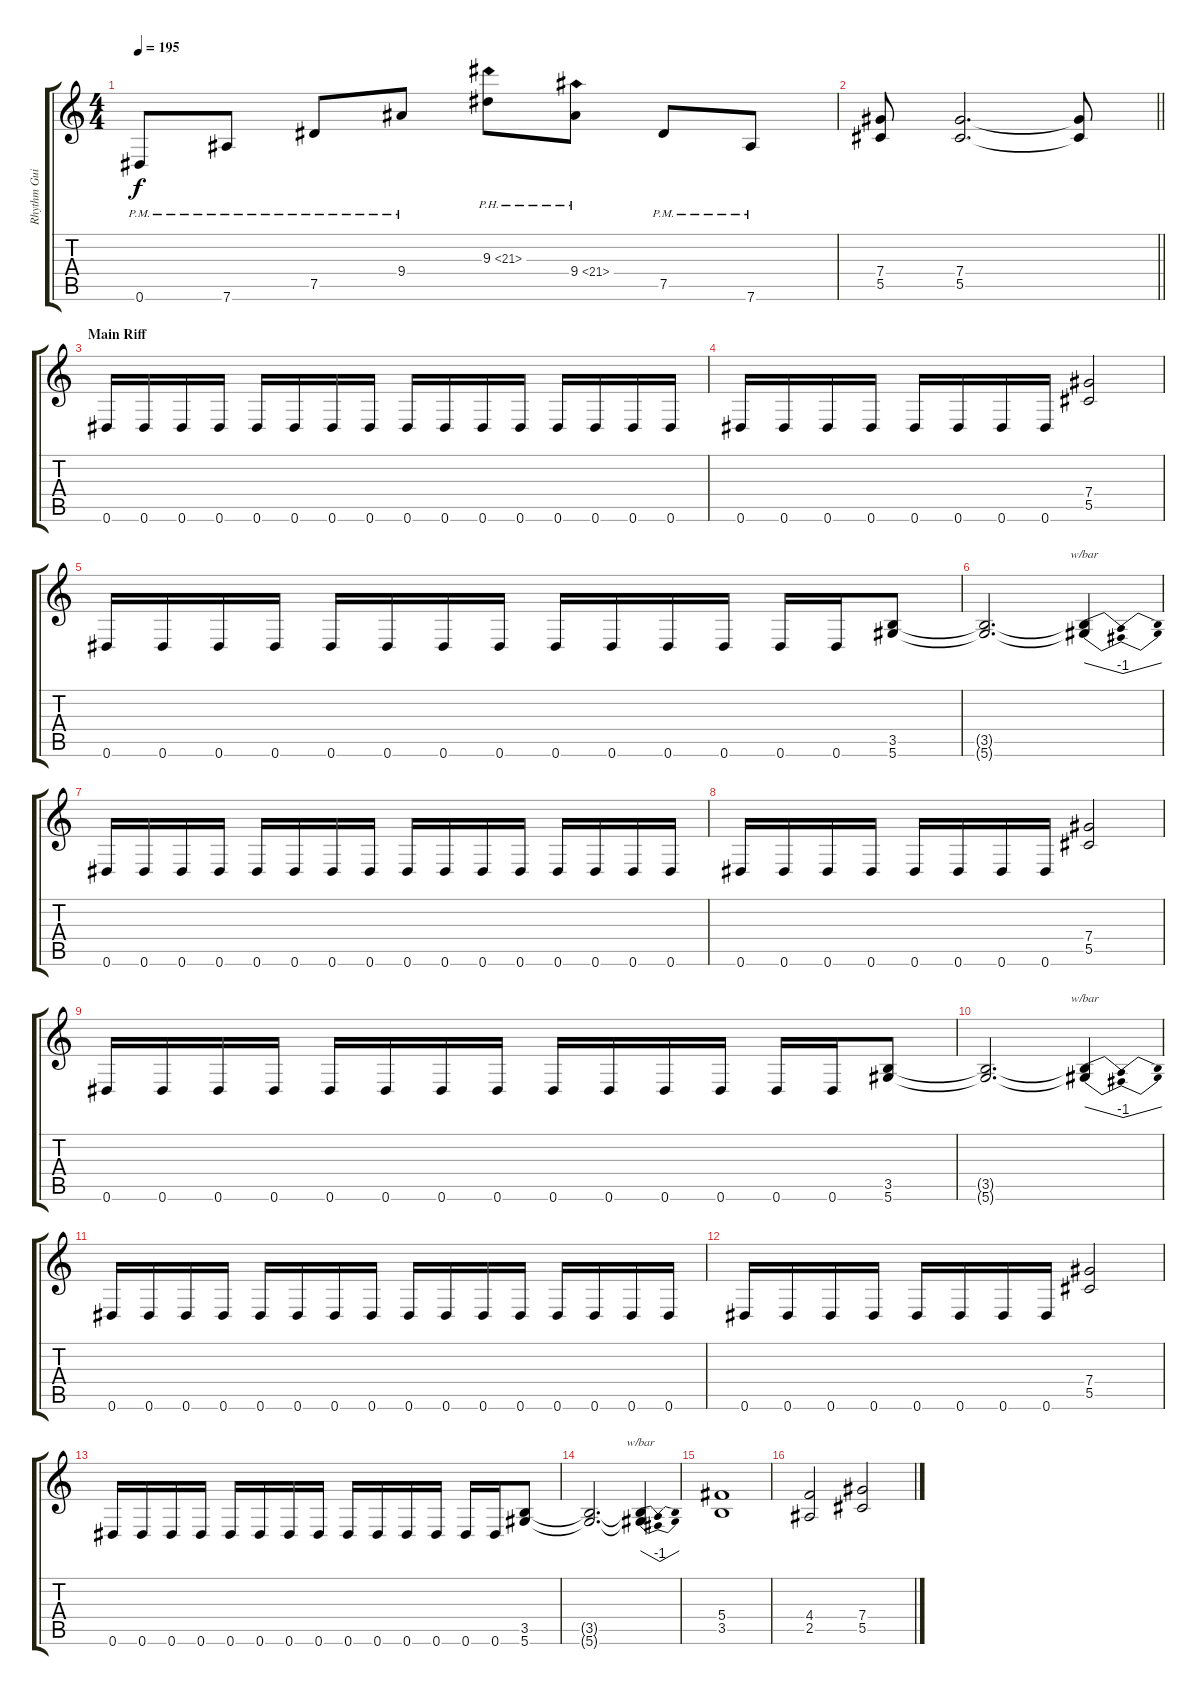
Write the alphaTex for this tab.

\track ("Rhythm Guitar" "Rhythm Gui") {instrument distortionguitar}
\staff {score tabs}
\tuning (Eb4 Bb3 Gb3 Db3 Ab2 Eb2) {hide}
\ts (4 4)
\tempo 195
\clef g2
\ks c
0.6{pm}.8{dy f} 7.6{pm}.8 7.5{pm}.8 9.4{pm}.8 9.3{ph 12}.8 9.4{ph 12}.8 7.5{pm}.8 7.6{pm}.8 |
\barLineRight lightlight
(7.4 5.5).8 (7.4 5.5).2{d} (7.4{t} 5.5{t}).8 |
\section ("" "Main Riff")
0.6.16 0.6.16 0.6.16 0.6.16 0.6.16 0.6.16 0.6.16 0.6.16 0.6.16 0.6.16 0.6.16 0.6.16 0.6.16 0.6.16 0.6.16 0.6.16 |
0.6.16 0.6.16 0.6.16 0.6.16 0.6.16 0.6.16 0.6.16 0.6.16 (7.4 5.5).2 |
0.6.16 0.6.16 0.6.16 0.6.16 0.6.16 0.6.16 0.6.16 0.6.16 0.6.16 0.6.16 0.6.16 0.6.16 0.6.16 0.6.16 (3.5 5.6).8 |
(3.5{t} 5.6{t}).2{d} (3.5{t} 5.6{t}).4{tbe (dip default 0 0 30 -4 60 0)} |
0.6.16 0.6.16 0.6.16 0.6.16 0.6.16 0.6.16 0.6.16 0.6.16 0.6.16 0.6.16 0.6.16 0.6.16 0.6.16 0.6.16 0.6.16 0.6.16 |
0.6.16 0.6.16 0.6.16 0.6.16 0.6.16 0.6.16 0.6.16 0.6.16 (7.4 5.5).2 |
0.6.16 0.6.16 0.6.16 0.6.16 0.6.16 0.6.16 0.6.16 0.6.16 0.6.16 0.6.16 0.6.16 0.6.16 0.6.16 0.6.16 (3.5 5.6).8 |
(3.5{t} 5.6{t}).2{d} (3.5{t} 5.6{t}).4{tbe (dip default 0 0 30 -4 60 0)} |
0.6.16 0.6.16 0.6.16 0.6.16 0.6.16 0.6.16 0.6.16 0.6.16 0.6.16 0.6.16 0.6.16 0.6.16 0.6.16 0.6.16 0.6.16 0.6.16 |
0.6.16 0.6.16 0.6.16 0.6.16 0.6.16 0.6.16 0.6.16 0.6.16 (7.4 5.5).2 |
0.6.16 0.6.16 0.6.16 0.6.16 0.6.16 0.6.16 0.6.16 0.6.16 0.6.16 0.6.16 0.6.16 0.6.16 0.6.16 0.6.16 (3.5 5.6).8 |
(3.5{t} 5.6{t}).2{d} (3.5{t} 5.6{t}).4{tbe (dip default 0 0 30 -4 60 0)} |
(5.4 3.5).1 |
(4.4 2.5).2 (7.4 5.5).2
